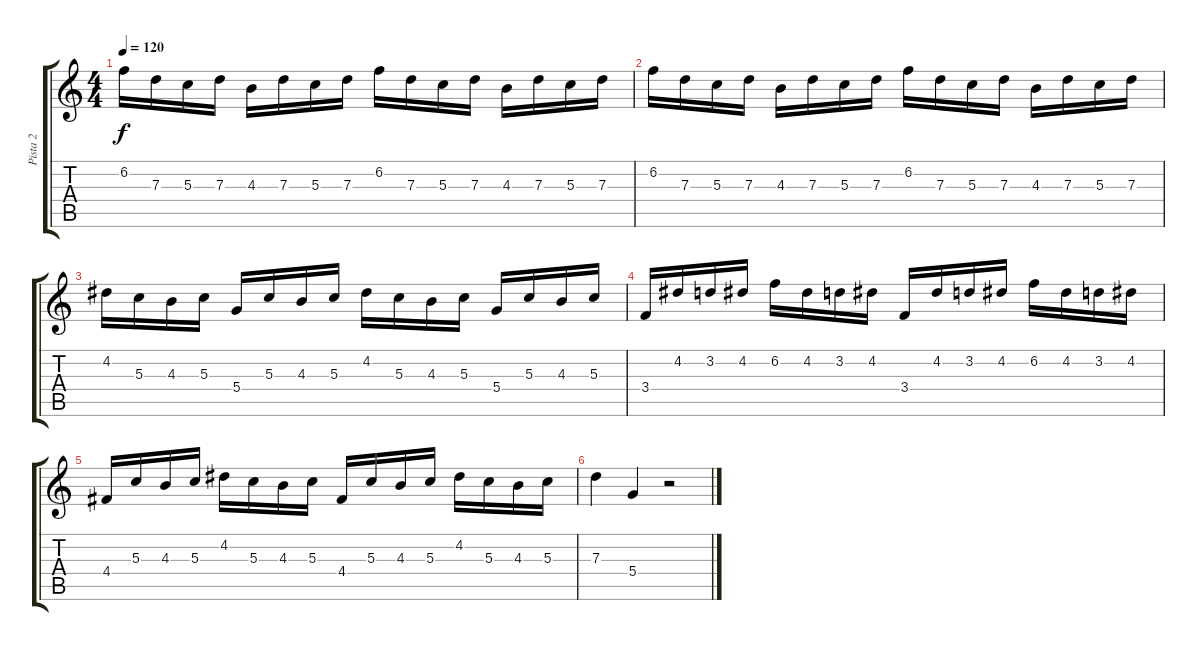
\track ("Pista 2" "Pista 2") {instrument acousticguitarnylon}
\staff {score tabs}
\tuning (E4 B3 G3 D3 A2 E2) {hide}
\ts (4 4)
\tempo 120
\clef g2
\ks c
6.2.16{dy f} 7.3.16 5.3.16 7.3.16 4.3.16 7.3.16 5.3.16 7.3.16 6.2.16 7.3.16 5.3.16 7.3.16 4.3.16 7.3.16 5.3.16 7.3.16 |
6.2.16 7.3.16 5.3.16 7.3.16 4.3.16 7.3.16 5.3.16 7.3.16 6.2.16 7.3.16 5.3.16 7.3.16 4.3.16 7.3.16 5.3.16 7.3.16 |
4.2.16 5.3.16 4.3.16 5.3.16 5.4.16 5.3.16 4.3.16 5.3.16 4.2.16 5.3.16 4.3.16 5.3.16 5.4.16 5.3.16 4.3.16 5.3.16 |
3.4.16 4.2.16 3.2.16 4.2.16 6.2.16 4.2.16 3.2.16 4.2.16 3.4.16 4.2.16 3.2.16 4.2.16 6.2.16 4.2.16 3.2.16 4.2.16 |
4.4.16 5.3.16 4.3.16 5.3.16 4.2.16 5.3.16 4.3.16 5.3.16 4.4.16 5.3.16 4.3.16 5.3.16 4.2.16 5.3.16 4.3.16 5.3.16 |
7.3.4 5.4.4 r.2
